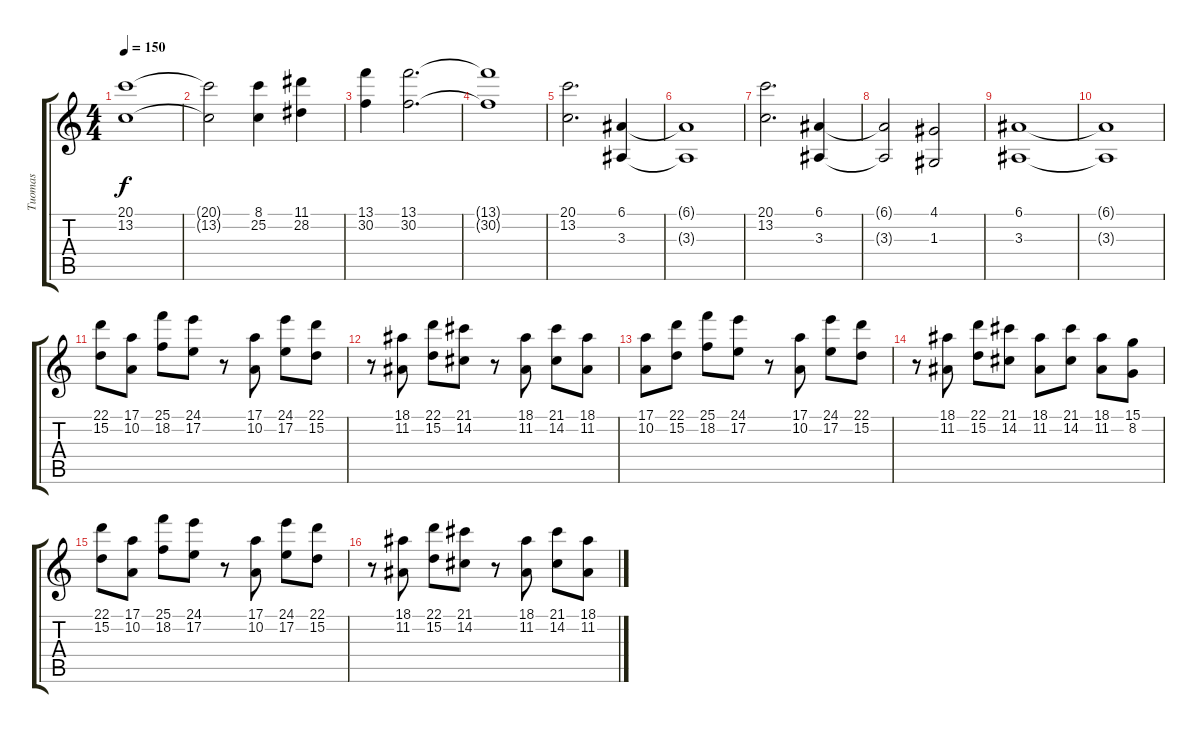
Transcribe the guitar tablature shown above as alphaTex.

\track ("Tuomas" "Tuomas") {instrument stringensemble1}
\staff {score tabs}
\tuning (E4 B3 G3 D3 A2 E2) {hide}
\ts (4 4)
\tempo 150
\clef g2
\ks c
(20.1 13.2).1{dy f} |
(20.1{t} 13.2{t}).2 (8.1 25.2).4 (11.1 28.2).4 |
(13.1 30.2).4 (13.1 30.2).2{d} |
(13.1{t} 30.2{t}).1 |
(20.1 13.2).2{d} (6.1 3.3).4 |
(6.1{t} 3.3{t}).1 |
(20.1 13.2).2{d} (6.1 3.3).4 |
(6.1{t} 3.3{t}).2 (4.1 1.3).2 |
(6.1 3.3).1 |
(6.1{t} 3.3{t}).1 |
(22.1 15.2).8 (17.1 10.2).8 (25.1 18.2).8 (24.1 17.2).8 r.8 (17.1 10.2).8 (24.1 17.2).8 (22.1 15.2).8 |
r.8 (18.1 11.2).8 (22.1 15.2).8 (21.1 14.2).8 r.8 (18.1 11.2).8 (21.1 14.2).8 (18.1 11.2).8 |
(17.1 10.2).8 (22.1 15.2).8 (25.1 18.2).8 (24.1 17.2).8 r.8 (17.1 10.2).8 (24.1 17.2).8 (22.1 15.2).8 |
r.8 (18.1 11.2).8 (22.1 15.2).8 (21.1 14.2).8 (18.1 11.2).8 (21.1 14.2).8 (18.1 11.2).8 (15.1 8.2).8 |
(22.1 15.2).8 (17.1 10.2).8 (25.1 18.2).8 (24.1 17.2).8 r.8 (17.1 10.2).8 (24.1 17.2).8 (22.1 15.2).8 |
r.8 (18.1 11.2).8 (22.1 15.2).8 (21.1 14.2).8 r.8 (18.1 11.2).8 (21.1 14.2).8 (18.1 11.2).8
